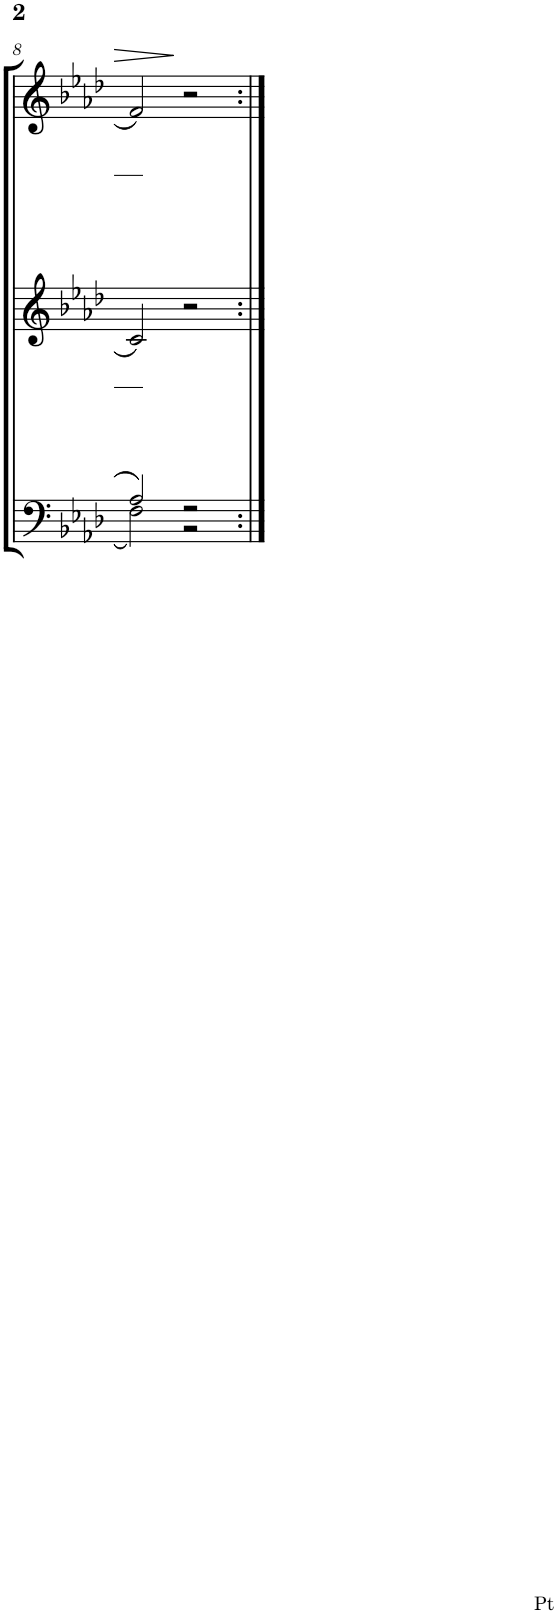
**kern	**kern	**kern
*part1	*part1	*part1
*staff3	*staff2	*staff1
*I"Piano	*	*
*I'Pno.	*	*
!!LO:PB:g=z
*clefF4	*clefG2	*clefG2
*k[b-e-a-d-]	*k[b-e-a-d-]	*k[b-e-a-d-]
*M4/4	*M4/4	*M4/4
=8	=8	=8
*^	*	*
2F\	2A-/	2c/	2f/
2r	2r	2r	2r
*v	*v	*	*
=:|!	=:|!	=:|!
*-	*-	*-
